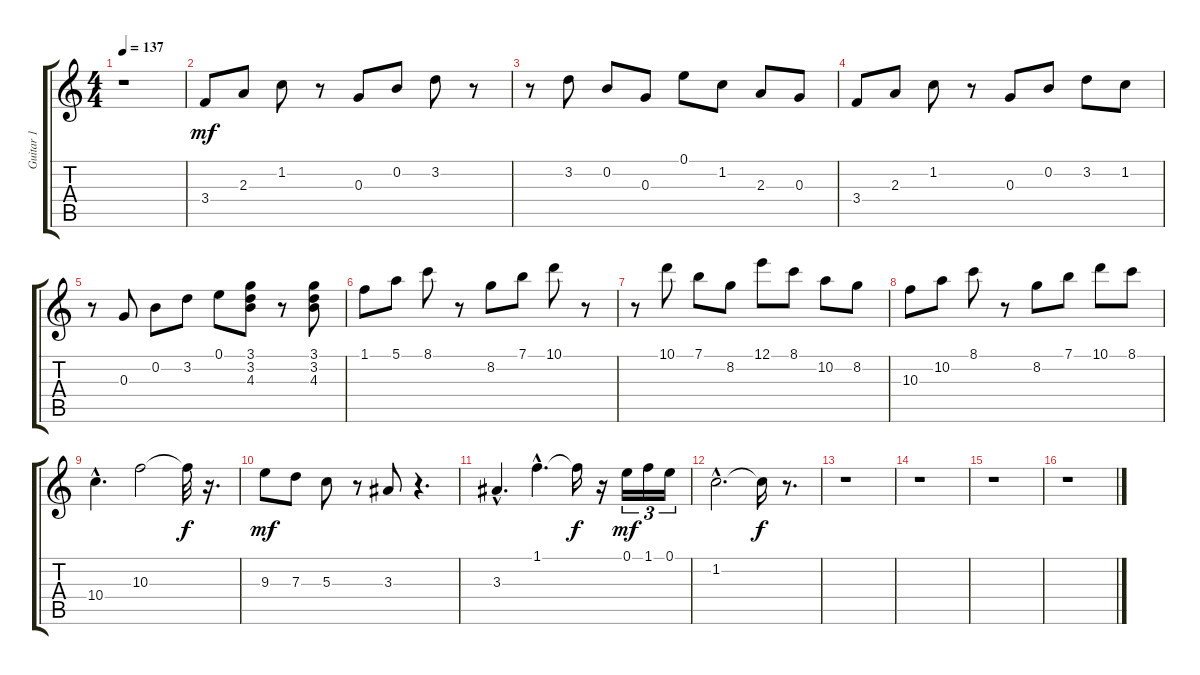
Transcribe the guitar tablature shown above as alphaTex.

\track ("Guitar 1" "Guitar 1") {instrument overdrivenguitar}
\staff {score tabs}
\tuning (E4 B3 G3 D3 A2 E2) {hide}
\ts (4 4)
\tempo 137
\clef g2
\ks c
r.1{dy f} |
3.4.8{dy mf} 2.3.8 1.2.8 r.8 0.3.8 0.2.8 3.2.8 r.8 |
r.8 3.2.8 0.2.8 0.3.8 0.1.8 1.2.8 2.3.8 0.3.8 |
3.4.8 2.3.8 1.2.8 r.8 0.3.8 0.2.8 3.2.8 1.2.8 |
r.8 0.3.8 0.2.8 3.2.8 0.1.8 (3.1 3.2 4.3).8 r.8 (3.1 3.2 4.3).8 |
1.1.8 5.1.8 8.1.8 r.8 8.2.8 7.1.8 10.1.8 r.8 |
r.8 10.1.8 7.1.8 8.2.8 12.1.8 8.1.8 10.2.8 8.2.8 |
10.3.8 10.2.8 8.1.8 r.8 8.2.8 7.1.8 10.1.8 8.1.8 |
10.4{hac}.4{d} 10.3.2 10.3{t}.32{dy f} r.16{d} |
9.3.8{dy mf} 7.3.8 5.3.8 r.8 3.3.8 r.4{d} |
3.3{hac}.4{d} 1.1{hac}.4{d} 1.1{t}.16{dy f} r.16 0.1.16{tu (3 2) dy mf} 1.1.16{tu (3 2)} 0.1.16{tu (3 2)} |
1.2{hac}.2{d} 1.2{t}.16{dy f} r.8{d} |
r.1 |
r.1 |
r.1 |
r.1
